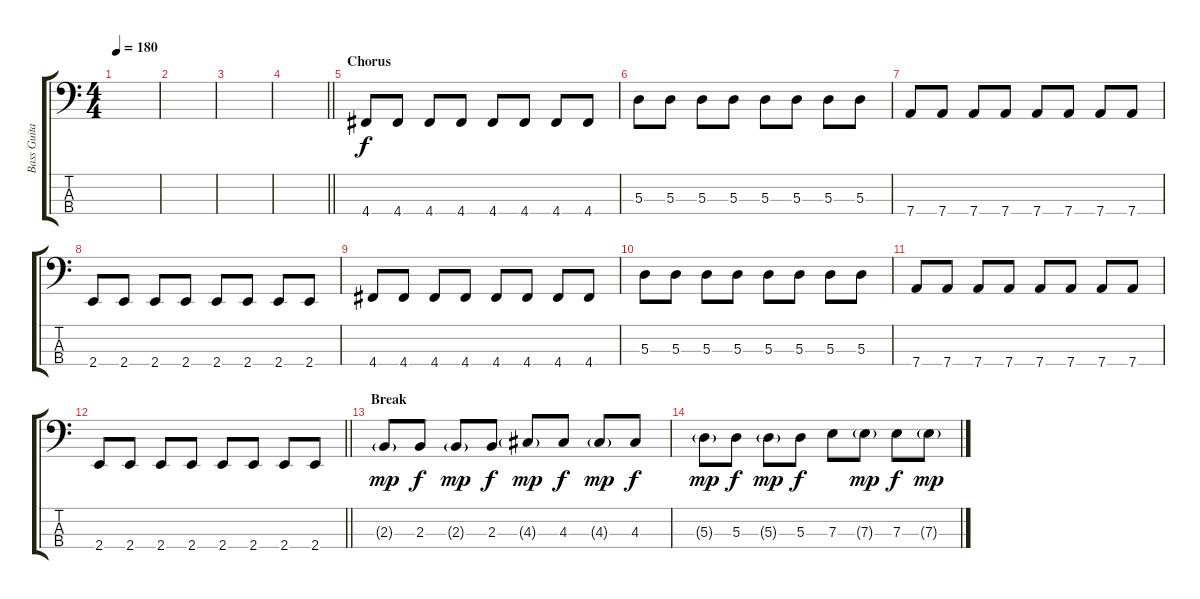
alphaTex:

\track ("Bass Guitar" "Bass Guita") {instrument electricbassfinger}
\staff {score tabs}
\tuning (G2 D2 A1 D1) {hide}
\ts (4 4)
\tempo 180
\clef f4
\ks c
|
|
|
\barLineRight lightlight
|
\section ("" "Chorus")
4.4.8 4.4.8 4.4.8 4.4.8 4.4.8 4.4.8 4.4.8 4.4.8 |
5.3.8 5.3.8 5.3.8 5.3.8 5.3.8 5.3.8 5.3.8 5.3.8 |
7.4.8 7.4.8 7.4.8 7.4.8 7.4.8 7.4.8 7.4.8 7.4.8 |
2.4.8 2.4.8 2.4.8 2.4.8 2.4.8 2.4.8 2.4.8 2.4.8 |
4.4.8 4.4.8 4.4.8 4.4.8 4.4.8 4.4.8 4.4.8 4.4.8 |
5.3.8 5.3.8 5.3.8 5.3.8 5.3.8 5.3.8 5.3.8 5.3.8 |
7.4.8 7.4.8 7.4.8 7.4.8 7.4.8 7.4.8 7.4.8 7.4.8 |
\barLineRight lightlight
2.4.8 2.4.8 2.4.8 2.4.8 2.4.8 2.4.8 2.4.8 2.4.8 |
\section ("" "Break")
2.3{g}.8{dy mp} 2.3.8{dy f} 2.3{g}.8{dy mp} 2.3.8{dy f} 4.3{g}.8{dy mp} 4.3.8{dy f} 4.3{g}.8{dy mp} 4.3.8{dy f} |
5.3{g}.8{dy mp} 5.3.8{dy f} 5.3{g}.8{dy mp} 5.3.8{dy f} 7.3.8 7.3{g}.8{dy mp} 7.3.8{dy f} 7.3{g}.8{dy mp}
